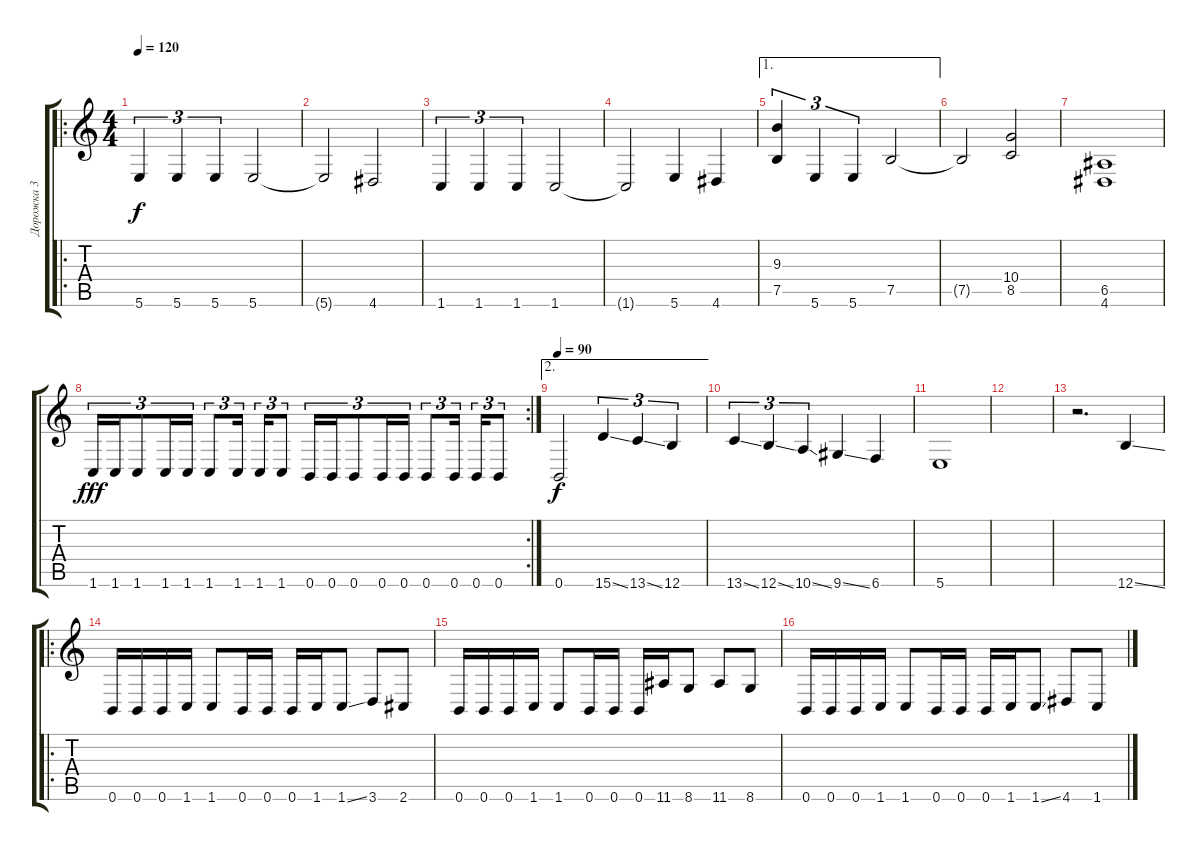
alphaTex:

\track ("Дорожка 3" "Дорожка 3") {instrument electricbassfinger}
\staff {score tabs}
\tuning (B3 Gb3 D3 A2 E2 B1) {hide}
\ro
\ts (4 4)
\tempo 120
\clef g2
\ks c
5.6.4{tu (3 2) dy f} 5.6.4{tu (3 2)} 5.6.4{tu (3 2)} 5.6.2 |
5.6{t}.2 4.6.2 |
1.6.4{tu (3 2)} 1.6.4{tu (3 2)} 1.6.4{tu (3 2)} 1.6.2 |
1.6{t}.2 5.6.4 4.6.4 |
\ae 1
(9.3 7.5).4{tu (3 2)} 5.6.4{tu (3 2)} 5.6.4{tu (3 2)} 7.5.2 |
7.5{t}.2 (10.4 8.5).2 |
(6.5 4.6).1 |
\rc 2
1.6.16{tu (3 2) dy fff} 1.6.16{tu (3 2)} 1.6.8{tu (3 2)} 1.6.16{tu (3 2)} 1.6.16{tu (3 2)} 1.6.8{tu (3 2)} 1.6.16{tu (3 2) beam splitsecondary} 1.6.16{tu (3 2)} 1.6.8{tu (3 2)} 0.6.16{tu (3 2)} 0.6.16{tu (3 2)} 0.6.8{tu (3 2)} 0.6.16{tu (3 2)} 0.6.16{tu (3 2)} 0.6.8{tu (3 2)} 0.6.16{tu (3 2) beam splitsecondary} 0.6.16{tu (3 2)} 0.6.8{tu (3 2)} |
\ae 2
\tempo 90
0.6.2{dy f} 15.6{ss}.4{tu (3 2)} 13.6{ss}.4{tu (3 2)} 12.6.4{tu (3 2)} |
13.6{ss}.4{tu (3 2)} 12.6{ss}.4{tu (3 2)} 10.6{ss}.4{tu (3 2)} 9.6{ss}.4 6.6.4 |
5.6.1 |
|
r.2{d} 12.6{ss}.4 |
\ro
0.6.16 0.6.16 0.6.16 1.6.16 1.6.8 0.6.16 0.6.16 0.6.16 1.6.16 1.6{ss}.8 3.6.8 2.6.8 |
0.6.16 0.6.16 0.6.16 1.6.16 1.6.8 0.6.16 0.6.16 0.6.16 11.6.16 8.6.8 11.6.8 8.6.8 |
0.6.16 0.6.16 0.6.16 1.6.16 1.6.8 0.6.16 0.6.16 0.6.16 1.6.16 1.6{ss}.8 4.6.8 1.6.8
